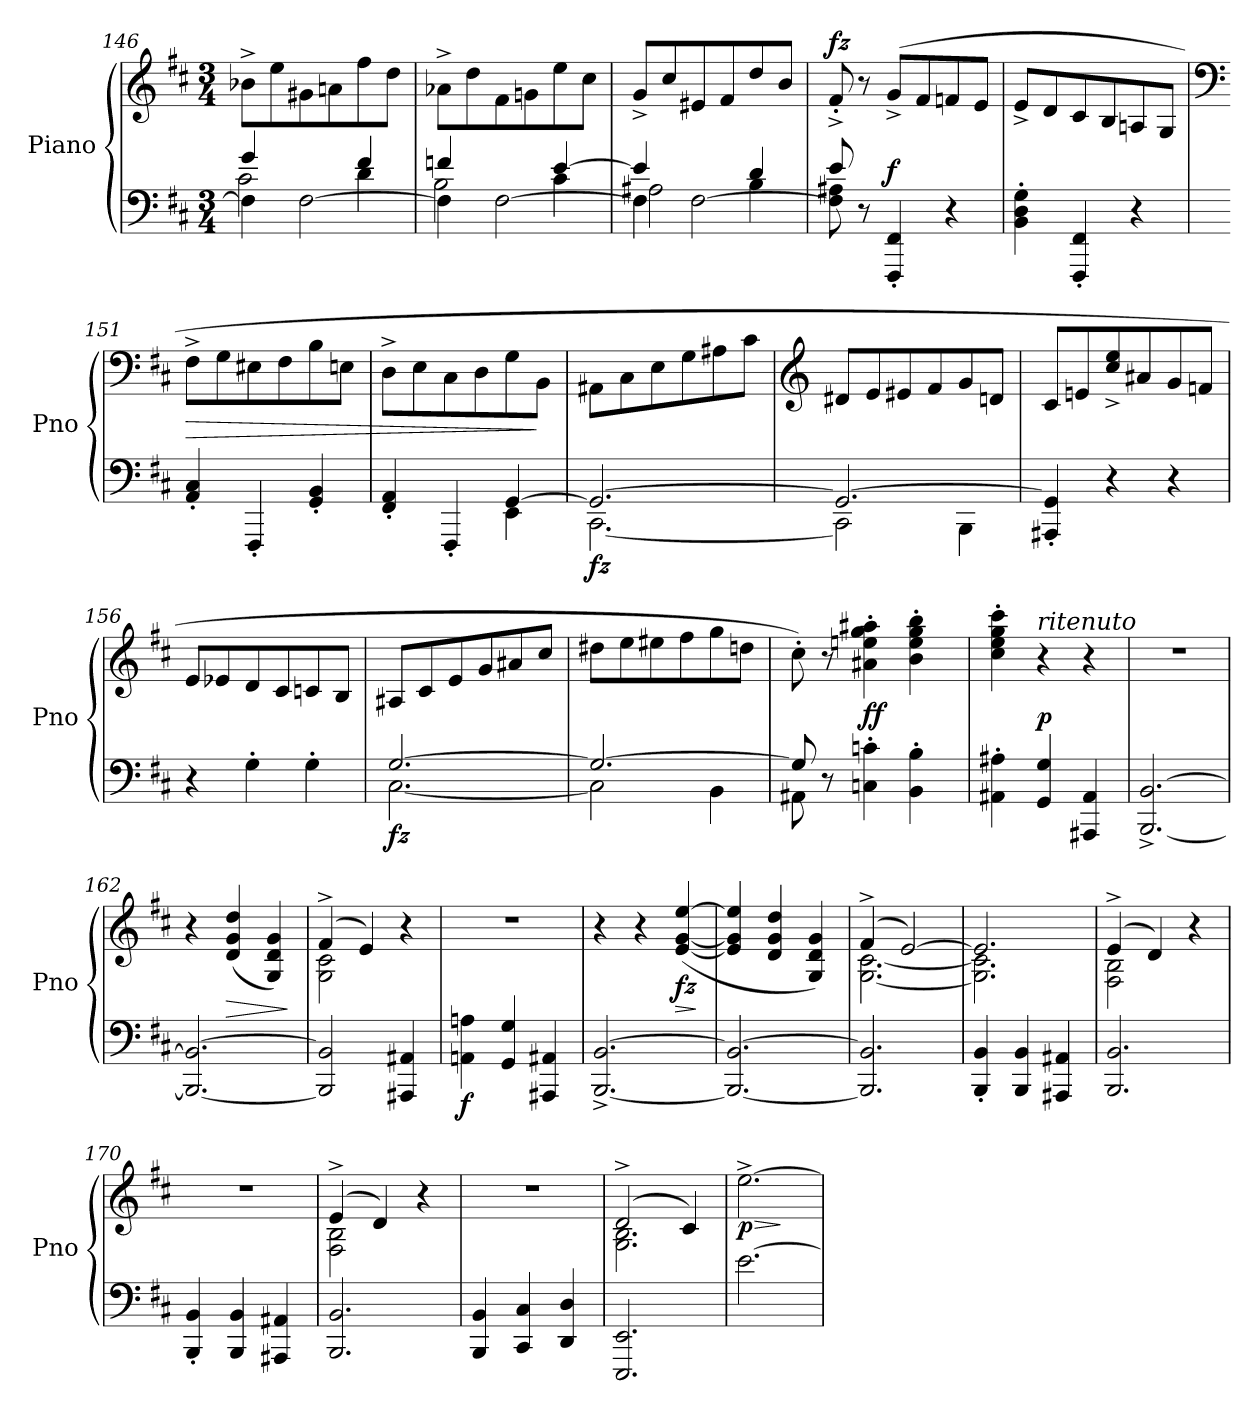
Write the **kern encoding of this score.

**kern	**kern	**dynam
*part1	*part1	*part1
*staff2	*staff1	*staff1/2
*I"Piano	*	*
*I'Pno	*	*
!!LO:PB:g=z
*clefF4	*clefG2	*
*k[f#c#]	*k[f#c#]	*
*M3/4	*M3/4	*
=146	=146	=146
*^	*	*
*	*^	*	*
4F#\]	2c#\	4g/	8b-X^\L	.
.	.	.	8ee\	.
[2F#\	.	4rAyy	8g#X\	.
.	.	.	8an\	.
.	4d\	4f#/	8ff#\	.
.	.	.	8dd\J	.
=147	=147	=147	=147	=147
4F#\]	2B\	4fn/	8a-X^\L	.
.	.	.	8dd\	.
[2F#\	.	4rAyy	8f#\	.
.	.	.	8gn\	.
.	4c#\	[4e/	8ee\	.
.	.	.	8cc#\J	.
=148	=148	=148	=148	=148
4F#\]	2A#X\	4e/]	8g^/L	.
.	.	.	8cc#/	.
[2F#\	.	4rAyy	8e#X/	.
.	.	.	8f#/	.
.	4B\	4d/	8dd/	.
.	.	.	8b/J	.
*	*v	*v	*	*
=149	=149	=149	=149
!	!	!	!LO:DY:a
8F#\] 8A#X\	8e/	8f#'^/	fz
8r	2ryy	8r	.
!	!	!	!LO:DY:a=2
4FFF#/' 4FF#/'	.	(8g^/L	f
.	.	8f#/	.
4r	.	8fn/	.
.	8ryy	8e/J	.
*v	*v	*	*
=150	=150	=150
4BB\' 4D\' 4G\'	8e^/L	.
.	8d/	.
4FFF#/' 4FF#/'	8c#/	.
.	8B/	.
4r	8An/	.
.	8G/J	.
=151	=151	=151
*	*clefF4	*
!	!	!LO:HP:b
4AA/' 4C#/'	8F#^\L	>
.	8G\	.
4FFF#'/	8E#X\	.
.	8F#\	.
4GG/' 4BB/'	8B\	.
.	8En\J	.
!!LO:LB:g=z
=152	=152	=152
*^	*	*
4FF#/' 4AA/'	2ryy	8D^\L	.
.	.	8E\	.
4FFF#'/	.	8C#\	.
.	.	8D\	.
[4GG/	4EE\	8G\	.
.	.	8BB\J	]
=153	=153	=153	=153
!	!	!	!LO:DY:b=2
2.GG/_	[2.CC#\	8AA#X\L	fz
.	.	8C#\	.
.	.	8E\	.
.	.	8G\	.
.	.	8A#X\	.
.	.	8c#\J	.
=154	=154	=154	=154
*	*	*clefG2	*
!	!	!	!LO:DY:a=2
2.GG/_	2CC#\]	8d#X/L	other-dynamics
.	.	8e/	.
.	.	8e#X/	.
.	.	8f#/	.
.	4BBB\	8g/	.
.	.	8dn/J	.
*v	*v	*	*
=155	=155	=155
4AAA#X/' 4GG/]'	8c#/L	.
.	8en/	.
4r	8cc#/^ 8ee/^	.
.	8a#X/	.
4r	8g/	.
.	8fn/J	.
=156	=156	=156
4r	8e/L	.
.	8e-X/	.
4G'\	8d/	.
.	8c#/	.
4G'\	8cn/	.
.	8B/J	.
=157	=157	=157
*^	*	*
!	!	!	!LO:DY:b=2
[2.G/	[2.C#\	8A#X/L	fz
.	.	8c#/	.
.	.	8e/	.
.	.	8g/	.
.	.	8a#X/	.
.	.	8cc#/J	.
!!LO:LB:g=z
=158	=158	=158	=158
2.G/_	2C#\]	8dd#X\L	.
.	.	8ee\	.
.	.	8ee#X\	.
.	.	8ff#\	.
.	4BB\	8gg\	.
.	.	8ddn\J	.
=159	=159	=159	=159
8G/]	8AA#X\	8cc#'\)	.
8r	2ryy	8r	.
!	!	!	!LO:DY:b
4Cn\' 4cn\'	.	4a#X\' 4een\' 4gg\' 4aa#X\'	ff
4BB\' 4B\'	.	4b\' 4ee\' 4gg\' 4bb\'	.
.	8ryy	.	.
*v	*v	*	*
=160	=160	=160
4AA#X\' 4A#X\'	4cc#\' 4ee\' 4gg\' 4ccc#\'	.
!	!LO:TX:a:i:t=ritenuto	!
!	!	!LO:DY:a=2
4GG/ 4G/	4r	p
4AAA#X/ 4AA#/	4r	.
=161	=161	=161
[2.BBB/^ [2.BB/^	2.r	.
=162	=162	=162
2.BBB/_ 2.BB/_	4r	.
!	!	!LO:HP:b
.	(4d/ 4g/ 4dd/	>
.	4G/ 4d/ 4g/)	.
.	.	]
=163	=163	=163
*	*^	*
2BBB/] 2BB/]	(4f#^/	2G\ 2c#\	.
.	4e/)	.	.
4AAA#X/ 4AA#X/	4r	4ryy	.
=164	=164	=164	=164
!	!	!	!LO:DY:b=2
*	*v	*v	*
4AAn\ 4An\	2.r	f
4GG/ 4G/	.	.
4AAA#X/ 4AA#X/	.	.
=165	=165	=165
[2.BBB/^ [2.BB/^	4r	.
.	4r	.
!	!	!LO:HP:b
!	!	!LO:DY:n=1:b
.	(>[4e/ [4g/ [4ee/	> fz
.	.	]
!!LO:LB:g=z
=166	=166	=166
2.BBB/_ 2.BB/_	4e/] 4g/] 4ee/]	.
.	4d/ 4g/ 4dd/	.
.	4G/ 4d/ 4g/)	.
=167	=167	=167
*	*^	*
2.BBB/] 2.BB/]	(4f#^/	[2.G\ [2.c#\	.
.	[2e/)	.	.
!!LO:LB:g=z	!!
=168	=168	=168	=168
4BBB/' 4BB/'	2.e/]	2.G\] 2.c#\]	.
4BBB/ 4BB/	.	.	.
4AAA#X/ 4AA#X/	.	.	.
=169	=169	=169	=169
!	!	!	!LO:DY:a=2
2.BBB/ 2.BB/	(4e^/	2F#\ 2B\	other-dynamics
.	4d/)	.	.
.	4r	4ryy	.
*	*v	*v	*
=170	=170	=170
4BBB/' 4BB/'	2.r	.
4BBB/ 4BB/	.	.
4AAA#X/ 4AA#X/	.	.
=171	=171	=171
*	*^	*
2.BBB/ 2.BB/	(4e^/	2F#\ 2B\	.
.	4d/)	.	.
.	4r	4ryy	.
*	*v	*v	*
=172	=172	=172
4BBB/ 4BB/	2.r	.
4CC#/ 4C#/	.	.
4DD/ 4D/	.	.
=173	=173	=173
*	*^	*
2.EEE/ 2.EE/	(2d^/	2.G\ 2.B\	.
.	4c#/)	.	.
*	*v	*v	*
=174	=174	=174
!	!	!LO:HP:b
!	!	!LO:DY:n=1:b
[2.e\	[2.ee^\	> p
.	.	]
=	=	=
*-	*-	*-
